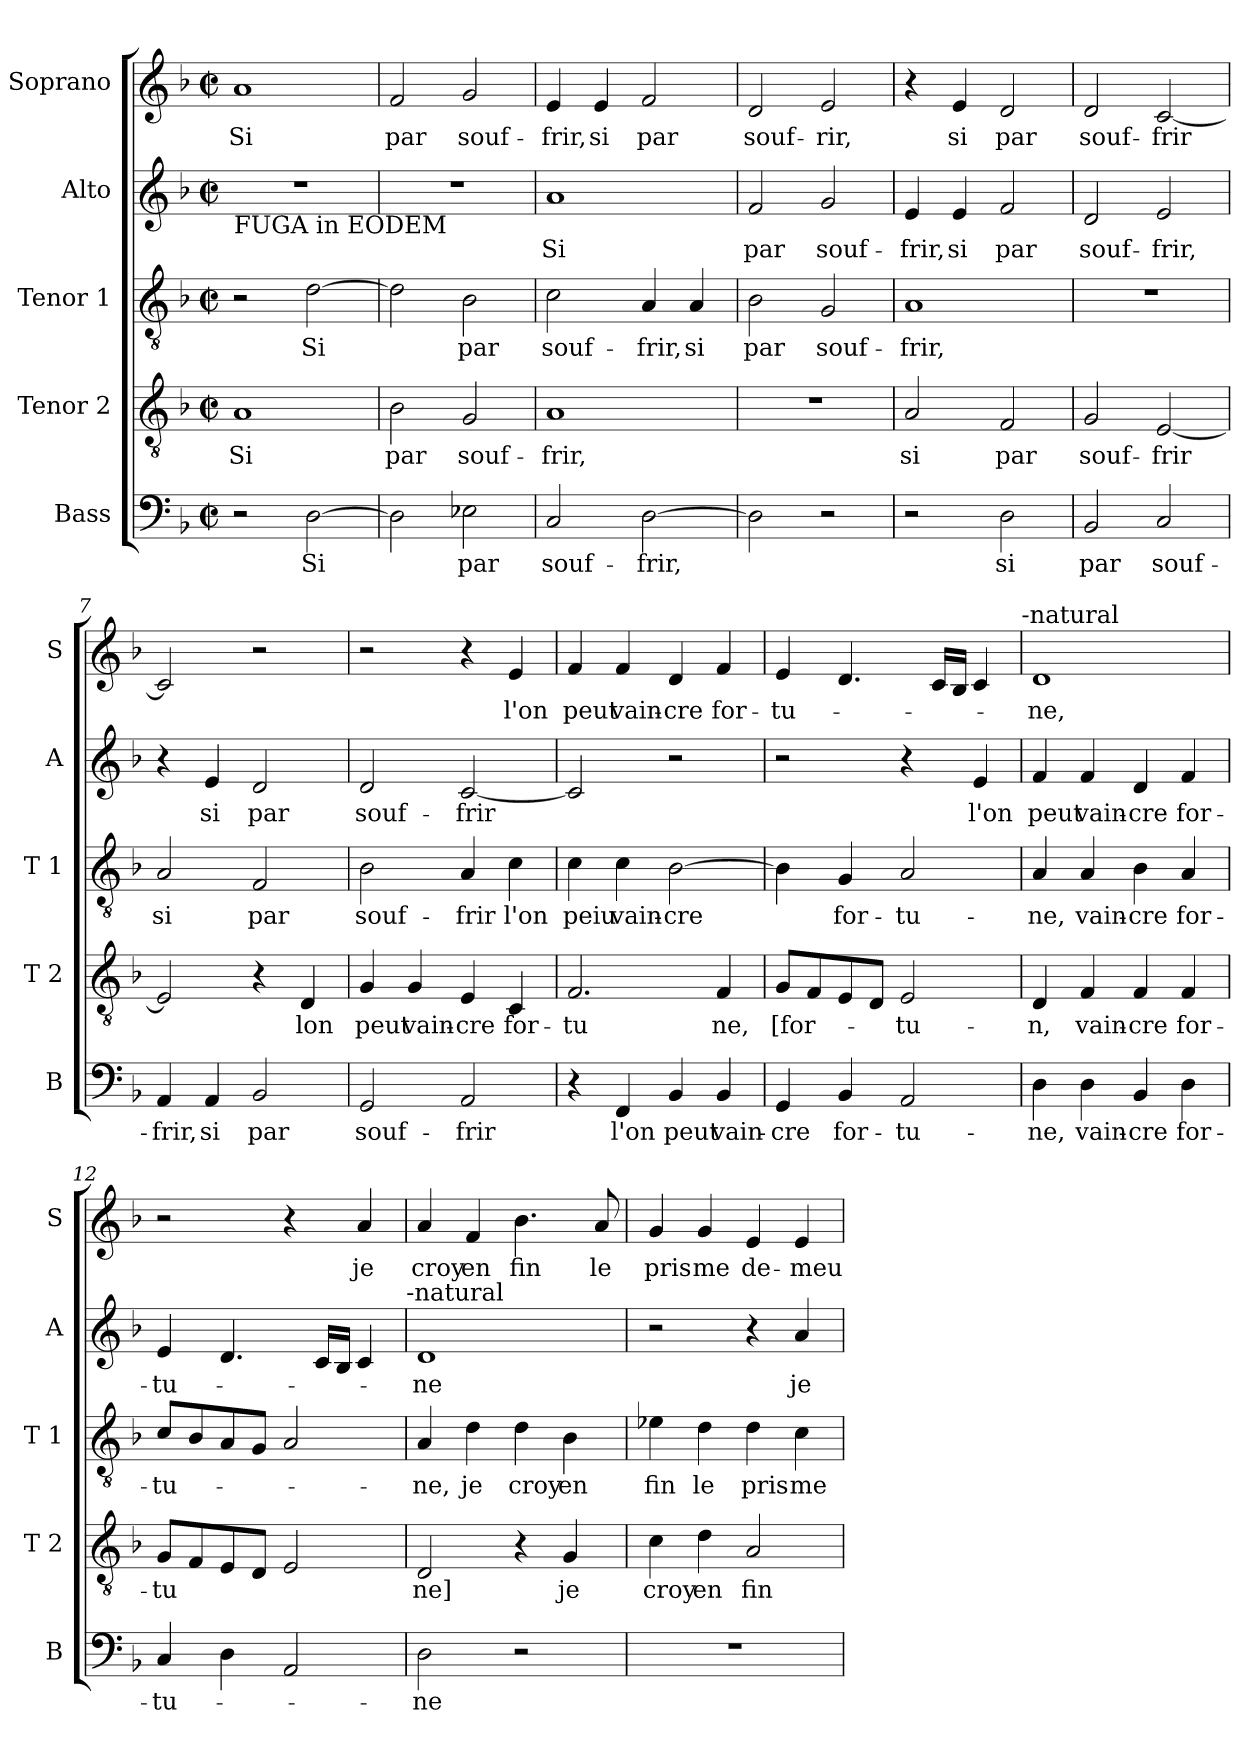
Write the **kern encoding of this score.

**kern	**text	**kern	**text	**kern	**text	**kern	**text	**kern	**text
*part5	*part5	*part4	*part4	*part3	*part3	*part2	*part2	*part1	*part1
*staff5	*staff5	*staff4	*staff4	*staff3	*staff3	*staff2	*staff2	*staff1	*staff1
*I"Bass	*	*I"Tenor 2	*	*I"Tenor 1	*	*I"Alto	*	*I"Soprano	*
*I'B	*	*I'T 2	*	*I'T 1	*	*I'A	*	*I'S	*
*clefF4	*	*clefGv2	*	*clefGv2	*	*clefG2	*	*clefG2	*
*k[b-]	*	*k[b-]	*	*k[b-]	*	*k[b-]	*	*k[b-]	*
*F:	*	*F:	*	*F:	*	*F:	*	*F:	*
*M2/2	*	*M2/2	*	*M2/2	*	*M2/2	*	*M2/2	*
*met(c|)	*	*met(c|)	*	*met(c|)	*	*met(c|)	*	*met(c|)	*
=1	=1	=1	=1	=1	=1	=1	=1	=1	=1
!	!	!	!	!	!	!LO:TX:b:t=FUGA in EODEM	!	!	!
2r	.	1A	Si	2r	.	1r	.	1a	Si
[2D\	Si	.	.	[2d\	Si	.	.	.	.
=2	=2	=2	=2	=2	=2	=2	=2	=2	=2
2D\]	.	2B-\	par	2d\]	.	1r	.	2f/	par
2E-X\	par	2G/	souf-	2B-\	par	.	.	2g/	souf-
=3	=3	=3	=3	=3	=3	=3	=3	=3	=3
2C/	souf-	1A	-frir,	2c\	souf-	1a	Si	4e/	-frir,
.	.	.	.	.	.	.	.	4e/	si
[2D\	-frir,	.	.	4A/	-frir,	.	.	2f/	par
.	.	.	.	4A/	si	.	.	.	.
=4	=4	=4	=4	=4	=4	=4	=4	=4	=4
2D\]	.	1r	.	2B-\	par	2f/	par	2d/	souf-
2r	.	.	.	2G/	souf-	2g/	souf-	2e/	-rir,
=5	=5	=5	=5	=5	=5	=5	=5	=5	=5
2r	.	2A/	si	1A	-frir,	4e/	-frir,	4r	.
.	.	.	.	.	.	4e/	si	4e/	si
2D\	si	2F/	par	.	.	2f/	par	2d/	par
!!LO:LB:g=z
=6	=6	=6	=6	=6	=6	=6	=6	=6	=6
2BB-/	par	2G/	souf-	1r	.	2d/	souf-	2d/	souf-
2C/	souf-	[2E/	-frir	.	.	2e/	-frir,	[2c/	-frir
=7	=7	=7	=7	=7	=7	=7	=7	=7	=7
4AA/	-frir,	2E/]	.	2A/	si	4r	.	2c/]	.
4AA/	si	.	.	.	.	4e/	si	.	.
2BB-/	par	4r	.	2F/	par	2d/	par	2r	.
.	.	4D/	lon	.	.	.	.	.	.
=8	=8	=8	=8	=8	=8	=8	=8	=8	=8
2GG/	souf-	4G/	peut	2B-\	souf-	2d/	souf-	2r	.
.	.	4G/	vain-	.	.	.	.	.	.
2AA/	-frir	4E/	-cre	4A/	-frir	[2c/	-frir	4r	.
.	.	4C/	for-	4c\	l'on	.	.	4e/	l'on
=9	=9	=9	=9	=9	=9	=9	=9	=9	=9
4r	.	2.F/	-tu	4c\	peiu	2c/]	.	4f/	peut
4FF/	l'on	.	.	4c\	vain-	.	.	4f/	vain-
4BB-/	peut	.	.	[2B-\	-cre	2r	.	4d/	-cre
4BB-/	vain-	4F/	ne,	.	.	.	.	4f/	for-
=10	=10	=10	=10	=10	=10	=10	=10	=10	=10
4GG/	-cre	8G/L	[for-	4B-\]	.	2r	.	4e/	-tu-
.	.	8F/	.	.	.	.	.	.	.
4BB-/	for-	8E/	.	4G/	for-	.	.	4.d/	.
.	.	8D/J	.	.	.	.	.	.	.
2AA/	-tu-	2E/	-tu-	2A/	-tu-	4r	.	.	.
.	.	.	.	.	.	.	.	16c/LL	.
.	.	.	.	.	.	.	.	16B-/JJ	.
.	.	.	.	.	.	4e/	l'on	4c/	.
!	!	!	!	!	!	!	!	!LO:TX:a:t=-natural	!
!!LO:PB:g=z
=11	=11	=11	=11	=11	=11	=11	=11	=11	=11
4D\	-ne,	4D/	-n,	4A/	-ne,	4f/	peut	1d	-ne,
4D\	vain-	4F/	vain-	4A/	vain-	4f/	vain-	.	.
4BB-/	-cre	4F/	-cre	4B-\	-cre	4d/	-cre	.	.
4D\	for-	4F/	for-	4A/	for-	4f/	for-	.	.
=12	=12	=12	=12	=12	=12	=12	=12	=12	=12
4C/	-tu-	8G/L	-tu	8c/L	-tu-	4e/	-tu-	2r	.
.	.	8F/	.	8B-/	.	.	.	.	.
4D\	.	8E/	.	8A/	.	4.d/	.	.	.
.	.	8D/J	.	8G/J	.	.	.	.	.
2AA/	.	2E/	.	2A/	.	.	.	4r	.
.	.	.	.	.	.	16c/LL	.	.	.
.	.	.	.	.	.	16B-/JJ	.	.	.
.	.	.	.	.	.	4c/	.	4a/	je
!	!	!	!	!	!	!LO:TX:a:t=-natural	!	!	!
=13	=13	=13	=13	=13	=13	=13	=13	=13	=13
2D\	-ne	2D/	ne]	4A/	-ne,	1d	-ne	4a/	croy
.	.	.	.	4d\	je	.	.	4f/	en
2r	.	4r	.	4d\	croy	.	.	4.b-\	fin
.	.	4G/	je	4B-\	en	.	.	.	.
.	.	.	.	.	.	.	.	8a/	le
=14	=14	=14	=14	=14	=14	=14	=14	=14	=14
1r	.	4c\	croy	4e-X\	fin	2r	.	4g/	pris
.	.	4d\	en	4d\	le	.	.	4g/	me
.	.	2A/	fin	4d\	pris	4r	.	4e/	de-
.	.	.	.	4c\	me	4a/	je	4e/	-meu-
=	=	=	=	=	=	=	=	=	=
*-	*-	*-	*-	*-	*-	*-	*-	*-	*-
